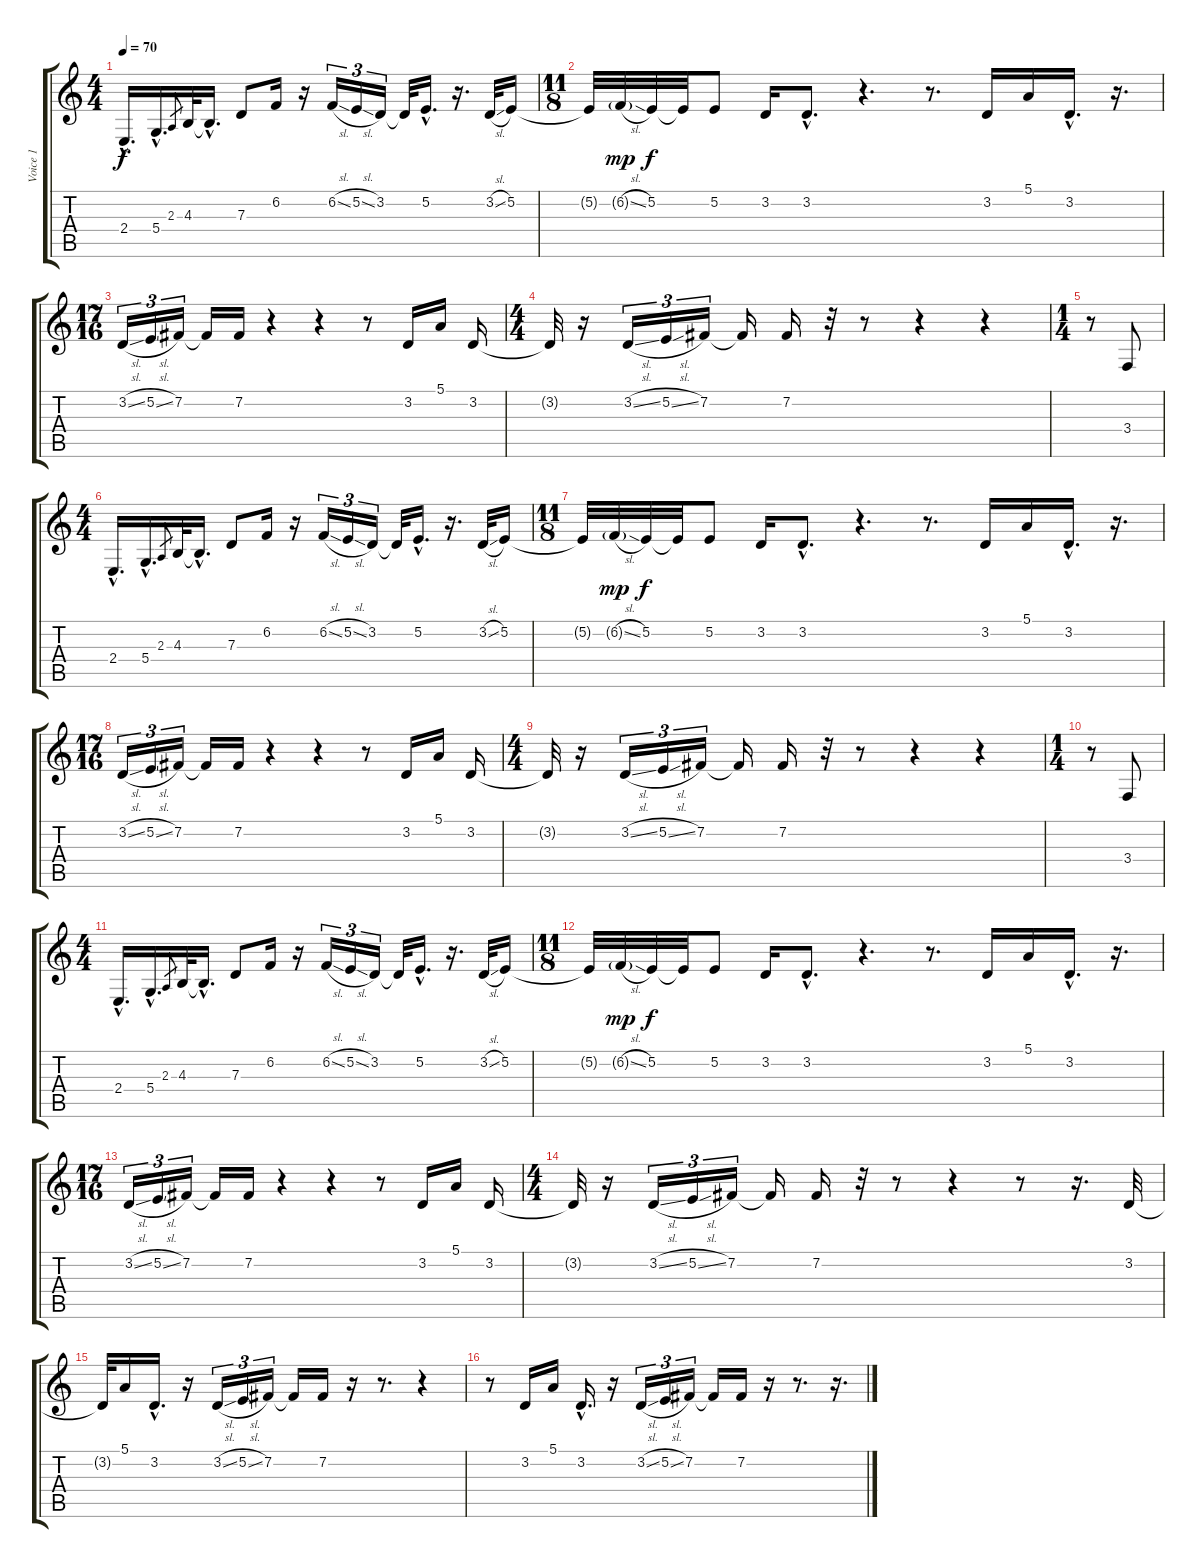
\track ("Voice 1" "Voice 1") {instrument clarinet}
\staff {score tabs}
\tuning (E4 B3 G3 D3 A2 E2) {hide}
\ts (4 4)
\tempo 70
\clef g2
\ks c
2.4{hac}.16{d dy f} 5.4{hac}.16{d} 2.3.8{gr} 4.3.32 4.3{hac t}.16{d} 7.3.8 6.2.16 r.16 6.2{sl}.16{tu (3 2)} 5.2{sl}.16{tu (3 2)} 3.2.16{tu (3 2)} 3.2{t}.32 5.2{hac}.16{d} r.16{d} 3.2{sl}.32 5.2.16 |
\ts (11 8)
5.2{t}.32 6.2{sl g}.32{dy mp} 5.2.32{dy f} 5.2{t}.32 5.2.8 3.2.16 3.2{hac}.8{d} r.4{d} r.8{d} 3.2.16 5.1.16 3.2{hac}.16{d} r.16{d} |
\ts (17 16)
3.2{sl}.16{tu (3 2)} 5.2{sl}.16{tu (3 2)} 7.2.16{tu (3 2)} 7.2{t}.16 7.2.16 r.4 r.4 r.8 3.2.16 5.1.16 3.2.16 |
\ts (4 4)
3.2{t}.32 r.16 3.2{sl}.16{tu (3 2)} 5.2{sl}.16{tu (3 2)} 7.2.16{tu (3 2)} 7.2{t}.16 7.2.16 r.32 r.8 r.4 r.4 |
\ts (1 4)
r.8 3.4.8 |
\ts (4 4)
2.4{hac}.16{d} 5.4{hac}.16{d} 2.3.8{gr} 4.3.32 4.3{hac t}.16{d} 7.3.8 6.2.16 r.16 6.2{sl}.16{tu (3 2)} 5.2{sl}.16{tu (3 2)} 3.2.16{tu (3 2)} 3.2{t}.32 5.2{hac}.16{d} r.16{d} 3.2{sl}.32 5.2.16 |
\ts (11 8)
5.2{t}.32 6.2{sl g}.32{dy mp} 5.2.32{dy f} 5.2{t}.32 5.2.8 3.2.16 3.2{hac}.8{d} r.4{d} r.8{d} 3.2.16 5.1.16 3.2{hac}.16{d} r.16{d} |
\ts (17 16)
3.2{sl}.16{tu (3 2)} 5.2{sl}.16{tu (3 2)} 7.2.16{tu (3 2)} 7.2{t}.16 7.2.16 r.4 r.4 r.8 3.2.16 5.1.16 3.2.16 |
\ts (4 4)
3.2{t}.32 r.16 3.2{sl}.16{tu (3 2)} 5.2{sl}.16{tu (3 2)} 7.2.16{tu (3 2)} 7.2{t}.16 7.2.16 r.32 r.8 r.4 r.4 |
\ts (1 4)
r.8 3.4.8 |
\ts (4 4)
2.4{hac}.16{d} 5.4{hac}.16{d} 2.3.8{gr} 4.3.32 4.3{hac t}.16{d} 7.3.8 6.2.16 r.16 6.2{sl}.16{tu (3 2)} 5.2{sl}.16{tu (3 2)} 3.2.16{tu (3 2)} 3.2{t}.32 5.2{hac}.16{d} r.16{d} 3.2{sl}.32 5.2.16 |
\ts (11 8)
5.2{t}.32 6.2{sl g}.32{dy mp} 5.2.32{dy f} 5.2{t}.32 5.2.8 3.2.16 3.2{hac}.8{d} r.4{d} r.8{d} 3.2.16 5.1.16 3.2{hac}.16{d} r.16{d} |
\ts (17 16)
3.2{sl}.16{tu (3 2)} 5.2{sl}.16{tu (3 2)} 7.2.16{tu (3 2)} 7.2{t}.16 7.2.16 r.4 r.4 r.8 3.2.16 5.1.16 3.2.16 |
\ts (4 4)
3.2{t}.32 r.16 3.2{sl}.16{tu (3 2)} 5.2{sl}.16{tu (3 2)} 7.2.16{tu (3 2)} 7.2{t}.16 7.2.16 r.32 r.8 r.4 r.8 r.16{d} 3.2.32 |
3.2{t}.32 5.1.16 3.2{hac}.16{d} r.16 3.2{sl}.16{tu (3 2)} 5.2{sl}.16{tu (3 2)} 7.2.16{tu (3 2)} 7.2{t}.16 7.2.16 r.16 r.8{d} r.4 |
r.8 3.2.16 5.1.16 3.2{hac}.16{d} r.16 3.2{sl}.16{tu (3 2)} 5.2{sl}.16{tu (3 2)} 7.2.16{tu (3 2)} 7.2{t}.16 7.2.16 r.16 r.8{d} r.16{d}
